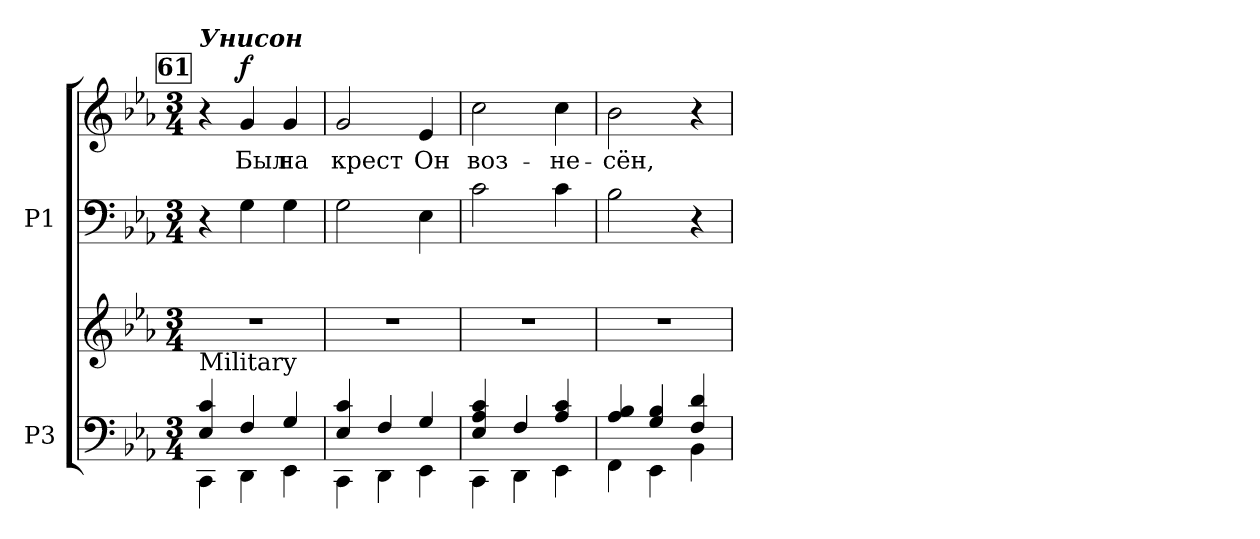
**kern	**kern	**kern	**kern	**text	**dynam
*part2	*part2	*part1	*part1	*part1	*part1
*staff4	*staff3	*staff2	*staff1	*staff1	*staff1/2
*I"P3	*	*I"P1	*	*	*
*clefF4	*clefG2	*clefF4	*clefG2	*	*
*k[b-e-a-]	*k[b-e-a-]	*k[b-e-a-]	*k[b-e-a-]	*	*
*c:	*c:	*c:	*c:	*	*
*M3/4	*M3/4	*M3/4	*M3/4	*	*
!!LO:REH:place=s1:color=#000000:enc=box:fs=14.1732:t=61
=61	=61	=61	=61	=61	=61
*^	*	*	*	*	*
!	!	!	!	!LO:TX:a:Bi:t=Унисон	!	!
!	!	!LO:TX:b:t=Military	!	!	!	!
!	!	!LO:N:vis=1	!	!	!	!
4E-i/ 4ci	4CCi\	2.r	4r	4r	.	.
!	!	!	!	!	!LO:LY:b:color=#000000	!
4Fi/	4DDi\	.	4Gi\	4gi/	Был	f
!	!	!	!	!	!LO:LY:b:color=#000000	!
4Gi/	4EE-i\	.	4Gi\	4gi/	на	.
=62	=62	=62	=62	=62	=62	=62
!	!	!LO:N:vis=1	!	!	!	!
!	!	!	!	!	!LO:LY:b:color=#000000	!
4E-i/ 4ci	4CCi\	2.r	2Gi\	2gi/	крест	.
4Fi/	4DDi\	.	.	.	.	.
!	!	!	!	!	!LO:LY:b:color=#000000	!
4Gi/	4EE-i\	.	4E-i\	4e-i/	Он	.
=63	=63	=63	=63	=63	=63	=63
!	!	!LO:N:vis=1	!	!	!	!
!	!	!	!	!	!LO:LY:b:color=#000000	!
4E-i/ 4A-i 4ci	4CCi\	2.r	2ci\	2cci\	воз-	.
4Fi/	4DDi\	.	.	.	.	.
!	!	!	!	!	!LO:LY:b:color=#000000	!
4A-i/ 4ci	4EE-i\	.	4ci\	4cci\	-не-	.
=64	=64	=64	=64	=64	=64	=64
!	!	!LO:N:vis=1	!	!	!	!
!	!	!	!	!	!LO:LY:b:color=#000000	!
4A-i/ 4B-i	4FFi\	2.r	2B-i\	2b-i\	-сён,-	.
4Gi/ 4B-i	4EE-i\	.	.	.	.	.
4Fi/ 4di	4BB-i\	.	4r	4r	.	.
*v	*v	*	*	*	*	*
=	=	=	=	=	=
*-	*-	*-	*-	*-	*-
